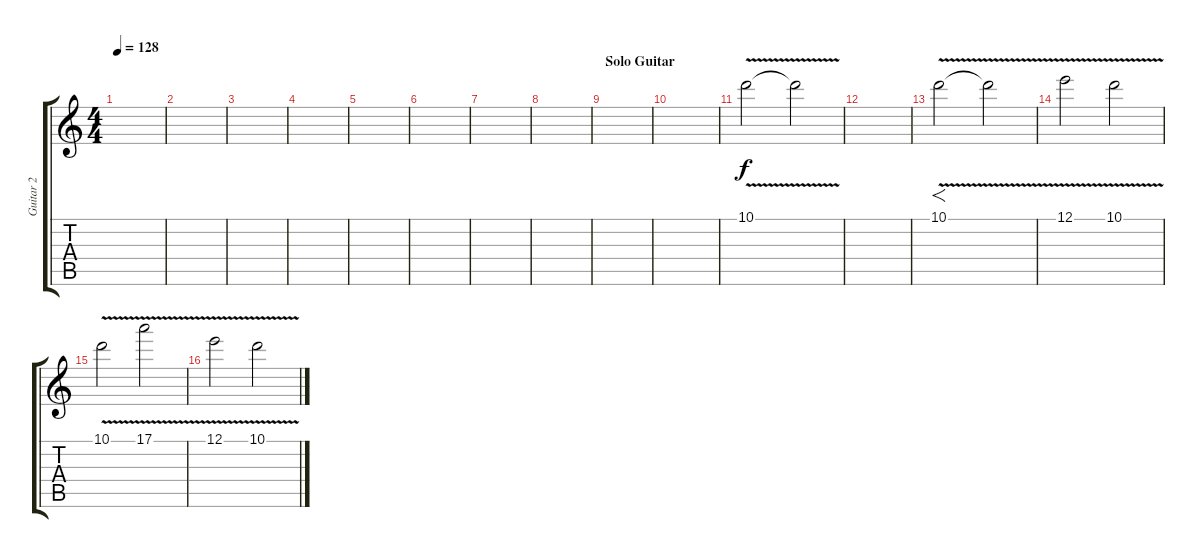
\track ("Guitar 2" "Guitar 2") {instrument electricguitarclean}
\staff {score tabs}
\tuning (E4 B3 G3 D3 A2 E2) {hide}
\ts (4 4)
\tempo 128
\clef g2
\ks c
|
|
|
|
|
|
|
|
\section ("" "Solo Guitar")
|
|
10.1{v}.2{volume 13 instrument distortionguitar} 10.1{t}.2 |
|
10.1{v}.2{f volume 13 instrument distortionguitar} 10.1{t}.2 |
12.1{v}.2 10.1{v}.2 |
10.1{v}.2 17.1{v}.2 |
12.1{v}.2 10.1{v}.2
